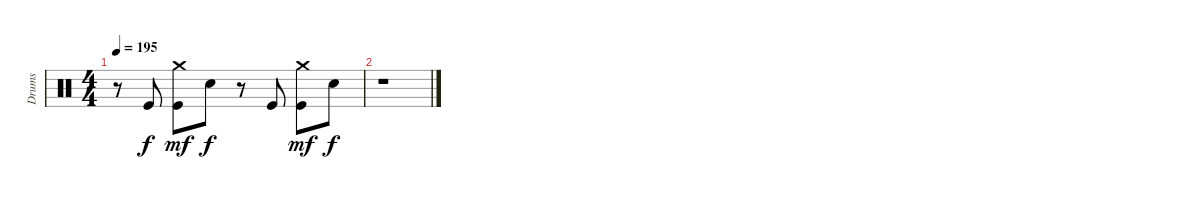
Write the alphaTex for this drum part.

\track ("Drums" "Drums") {instrument percussion}
\staff {score}
\articulation defaults
\ts (4 4)
\tempo 195
\clef neutral
\ks c
r.8{dy f} "Kick (hit)".8 ("Crash medium (hit)" "Kick (hit)").8{dy mf} "Electric Snare (hit)".8{dy f} r.8 "Kick (hit)".8 ("Crash medium (hit)" "Kick (hit)").8{dy mf} "Electric Snare (hit)".8{dy f} |
r.1
